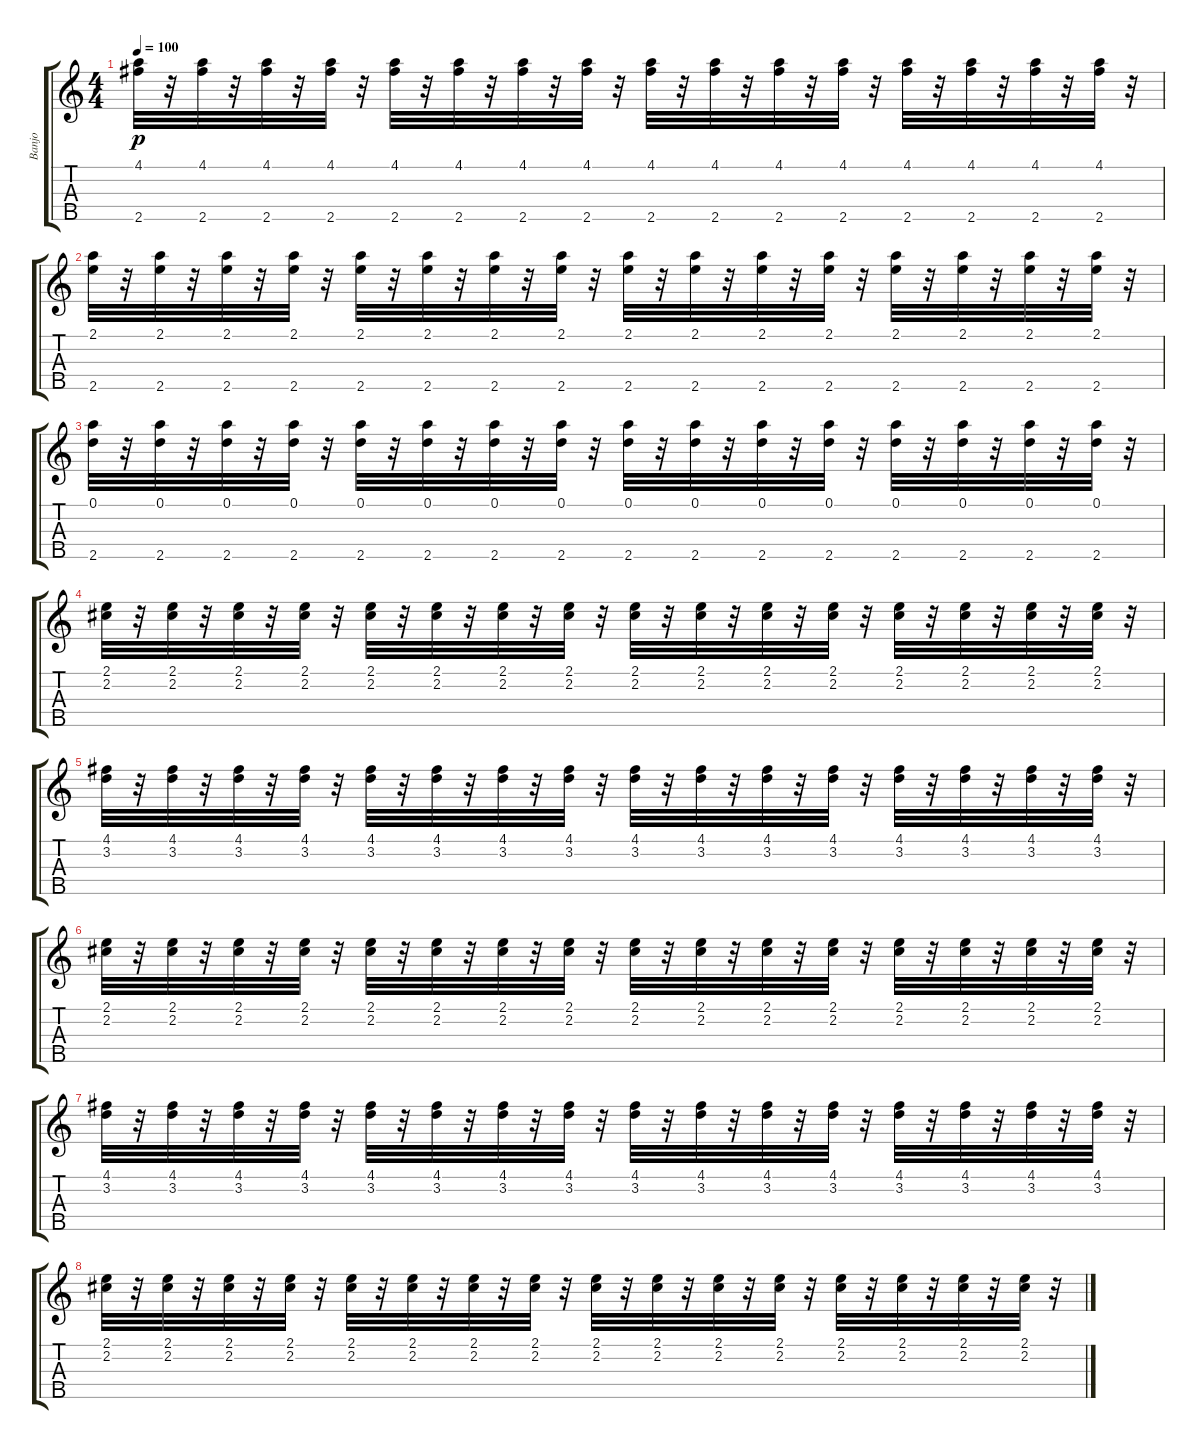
\track ("Banjo" "Banjo") {instrument banjo}
\staff {score tabs}
\tuning (D4 B3 G3 D3 G4) {hide}
\displaytranspose 12
\ts (4 4)
\tempo 100
\clef g2
\ks c
(4.1 2.5).32{dy p} r.32 (4.1 2.5).32 r.32 (4.1 2.5).32 r.32 (4.1 2.5).32 r.32 (4.1 2.5).32 r.32 (4.1 2.5).32 r.32 (4.1 2.5).32 r.32 (4.1 2.5).32 r.32 (4.1 2.5).32 r.32 (4.1 2.5).32 r.32 (4.1 2.5).32 r.32 (4.1 2.5).32 r.32 (4.1 2.5).32 r.32 (4.1 2.5).32 r.32 (4.1 2.5).32 r.32 (4.1 2.5).32 r.32 |
(2.1 2.5).32 r.32 (2.1 2.5).32 r.32 (2.1 2.5).32 r.32 (2.1 2.5).32 r.32 (2.1 2.5).32 r.32 (2.1 2.5).32 r.32 (2.1 2.5).32 r.32 (2.1 2.5).32 r.32 (2.1 2.5).32 r.32 (2.1 2.5).32 r.32 (2.1 2.5).32 r.32 (2.1 2.5).32 r.32 (2.1 2.5).32 r.32 (2.1 2.5).32 r.32 (2.1 2.5).32 r.32 (2.1 2.5).32 r.32 |
(0.1 2.5).32 r.32 (0.1 2.5).32 r.32 (0.1 2.5).32 r.32 (0.1 2.5).32 r.32 (0.1 2.5).32 r.32 (0.1 2.5).32 r.32 (0.1 2.5).32 r.32 (0.1 2.5).32 r.32 (0.1 2.5).32 r.32 (0.1 2.5).32 r.32 (0.1 2.5).32 r.32 (0.1 2.5).32 r.32 (0.1 2.5).32 r.32 (0.1 2.5).32 r.32 (0.1 2.5).32 r.32 (0.1 2.5).32 r.32 |
(2.1 2.2).32 r.32 (2.1 2.2).32 r.32 (2.1 2.2).32 r.32 (2.1 2.2).32 r.32 (2.1 2.2).32 r.32 (2.1 2.2).32 r.32 (2.1 2.2).32 r.32 (2.1 2.2).32 r.32 (2.1 2.2).32 r.32 (2.1 2.2).32 r.32 (2.1 2.2).32 r.32 (2.1 2.2).32 r.32 (2.1 2.2).32 r.32 (2.1 2.2).32 r.32 (2.1 2.2).32 r.32 (2.1 2.2).32 r.32 |
(4.1 3.2).32 r.32 (4.1 3.2).32 r.32 (4.1 3.2).32 r.32 (4.1 3.2).32 r.32 (4.1 3.2).32 r.32 (4.1 3.2).32 r.32 (4.1 3.2).32 r.32 (4.1 3.2).32 r.32 (4.1 3.2).32 r.32 (4.1 3.2).32 r.32 (4.1 3.2).32 r.32 (4.1 3.2).32 r.32 (4.1 3.2).32 r.32 (4.1 3.2).32 r.32 (4.1 3.2).32 r.32 (4.1 3.2).32 r.32 |
(2.1 2.2).32 r.32 (2.1 2.2).32 r.32 (2.1 2.2).32 r.32 (2.1 2.2).32 r.32 (2.1 2.2).32 r.32 (2.1 2.2).32 r.32 (2.1 2.2).32 r.32 (2.1 2.2).32 r.32 (2.1 2.2).32 r.32 (2.1 2.2).32 r.32 (2.1 2.2).32 r.32 (2.1 2.2).32 r.32 (2.1 2.2).32 r.32 (2.1 2.2).32 r.32 (2.1 2.2).32 r.32 (2.1 2.2).32 r.32 |
(4.1 3.2).32 r.32 (4.1 3.2).32 r.32 (4.1 3.2).32 r.32 (4.1 3.2).32 r.32 (4.1 3.2).32 r.32 (4.1 3.2).32 r.32 (4.1 3.2).32 r.32 (4.1 3.2).32 r.32 (4.1 3.2).32 r.32 (4.1 3.2).32 r.32 (4.1 3.2).32 r.32 (4.1 3.2).32 r.32 (4.1 3.2).32 r.32 (4.1 3.2).32 r.32 (4.1 3.2).32 r.32 (4.1 3.2).32 r.32 |
(2.1 2.2).32 r.32 (2.1 2.2).32 r.32 (2.1 2.2).32 r.32 (2.1 2.2).32 r.32 (2.1 2.2).32 r.32 (2.1 2.2).32 r.32 (2.1 2.2).32 r.32 (2.1 2.2).32 r.32 (2.1 2.2).32 r.32 (2.1 2.2).32 r.32 (2.1 2.2).32 r.32 (2.1 2.2).32 r.32 (2.1 2.2).32 r.32 (2.1 2.2).32 r.32 (2.1 2.2).32 r.32 (2.1 2.2).32 r.32
